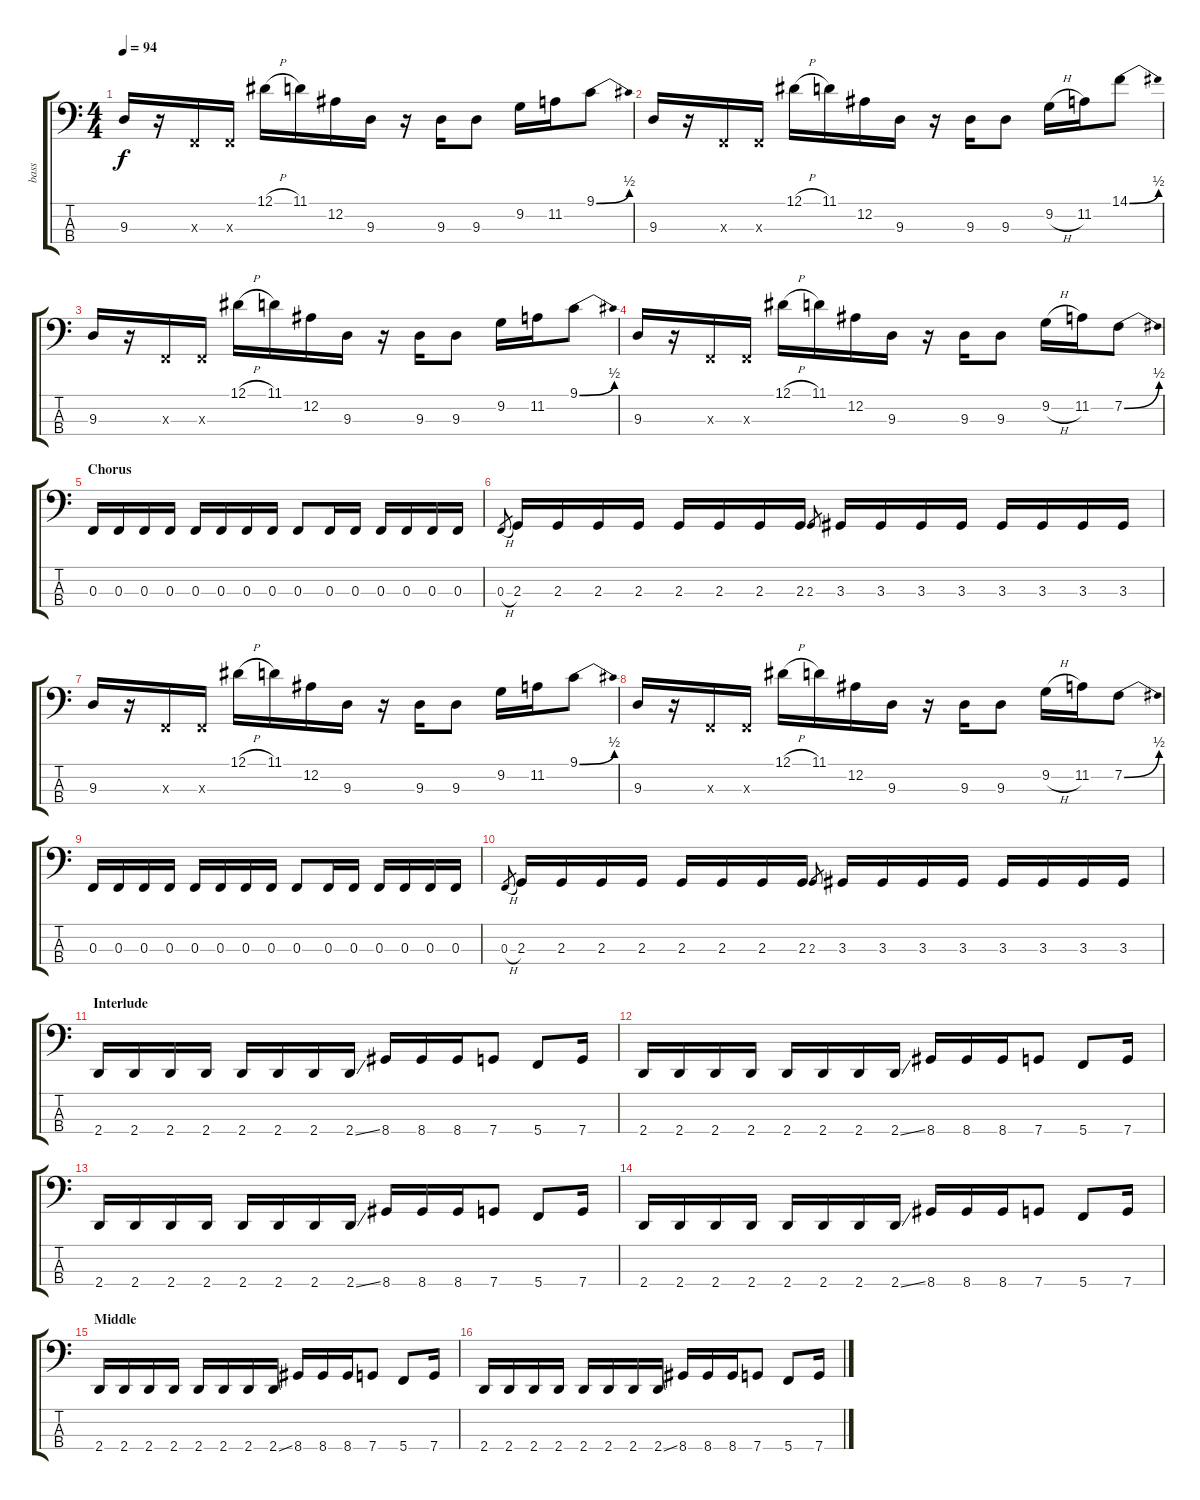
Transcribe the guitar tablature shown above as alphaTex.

\track ("bass" "bass") {instrument electricbasspick}
\staff {score tabs}
\tuning (Eb2 Bb1 F1 C1) {hide}
\ts (4 4)
\tempo 94
\clef f4
\ks c
9.3.16{dy f} r.16 0.3{x}.16 0.3{x}.16 12.1{h}.16 11.1.16 12.2.16 9.3.16 r.16 9.3.16 9.3.8 9.2.16 11.2.16 9.1{be (bend 0 0 60 2)}.8 |
9.3.16 r.16 0.3{x}.16 0.3{x}.16 12.1{h}.16 11.1.16 12.2.16 9.3.16 r.16 9.3.16 9.3.8 9.2{h}.16 11.2.16 14.1{be (bend 0 0 60 2)}.8 |
9.3.16 r.16 0.3{x}.16 0.3{x}.16 12.1{h}.16 11.1.16 12.2.16 9.3.16 r.16 9.3.16 9.3.8 9.2.16 11.2.16 9.1{be (bend 0 0 60 2)}.8 |
9.3.16 r.16 0.3{x}.16 0.3{x}.16 12.1{h}.16 11.1.16 12.2.16 9.3.16 r.16 9.3.16 9.3.8 9.2{h}.16 11.2.16 7.2{be (bend 0 0 60 2)}.8 |
\section ("" "Chorus")
0.3.16 0.3.16 0.3.16 0.3.16 0.3.16 0.3.16 0.3.16 0.3.16 0.3.8 0.3.16 0.3.16 0.3.16 0.3.16 0.3.16 0.3.16 |
0.3{h}.8{gr} 2.3.16 2.3.16 2.3.16 2.3.16 2.3.16 2.3.16 2.3.16 2.3.16 2.3.8{gr} 3.3.16 3.3.16 3.3.16 3.3.16 3.3.16 3.3.16 3.3.16 3.3.16 |
9.3.16 r.16 0.3{x}.16 0.3{x}.16 12.1{h}.16 11.1.16 12.2.16 9.3.16 r.16 9.3.16 9.3.8 9.2.16 11.2.16 9.1{be (bend 0 0 60 2)}.8 |
9.3.16 r.16 0.3{x}.16 0.3{x}.16 12.1{h}.16 11.1.16 12.2.16 9.3.16 r.16 9.3.16 9.3.8 9.2{h}.16 11.2.16 7.2{be (bend 0 0 60 2)}.8 |
0.3.16 0.3.16 0.3.16 0.3.16 0.3.16 0.3.16 0.3.16 0.3.16 0.3.8 0.3.16 0.3.16 0.3.16 0.3.16 0.3.16 0.3.16 |
0.3{h}.8{gr} 2.3.16 2.3.16 2.3.16 2.3.16 2.3.16 2.3.16 2.3.16 2.3.16 2.3.8{gr} 3.3.16 3.3.16 3.3.16 3.3.16 3.3.16 3.3.16 3.3.16 3.3.16 |
\section ("" "Interlude")
2.4.16 2.4.16 2.4.16 2.4.16 2.4.16 2.4.16 2.4.16 2.4{ss}.16 8.4.16 8.4.16 8.4.16 7.4.8 5.4.8 7.4.16 |
2.4.16 2.4.16 2.4.16 2.4.16 2.4.16 2.4.16 2.4.16 2.4{ss}.16 8.4.16 8.4.16 8.4.16 7.4.8 5.4.8 7.4.16 |
2.4.16 2.4.16 2.4.16 2.4.16 2.4.16 2.4.16 2.4.16 2.4{ss}.16 8.4.16 8.4.16 8.4.16 7.4.8 5.4.8 7.4.16 |
2.4.16 2.4.16 2.4.16 2.4.16 2.4.16 2.4.16 2.4.16 2.4{ss}.16 8.4.16 8.4.16 8.4.16 7.4.8 5.4.8 7.4.16 |
\section ("" "Middle")
2.4.16 2.4.16 2.4.16 2.4.16 2.4.16 2.4.16 2.4.16 2.4{ss}.16 8.4.16 8.4.16 8.4.16 7.4.8 5.4.8 7.4.16 |
2.4.16 2.4.16 2.4.16 2.4.16 2.4.16 2.4.16 2.4.16 2.4{ss}.16 8.4.16 8.4.16 8.4.16 7.4.8 5.4.8 7.4.16
